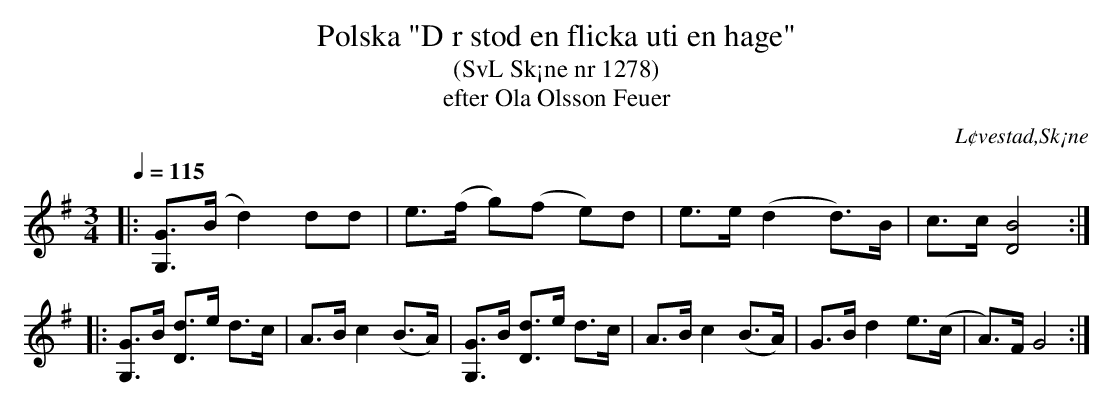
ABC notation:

X:1
T:Polska "D r stod en flicka uti en hage"
T:(SvL Sk¡ne nr 1278)
T:efter Ola Olsson Feuer
O:L¢vestad,Sk¡ne
M:3/4
L:1/8
K:G
Q:1/4=115
|: [GG,]>(B d2) dd | e>(f g)(f e)d | e>e (d2 d)>B | c>c [B4D4] :|
|:[GG,]>B [dD]>e d>c | A>B c2 (B>A) | [GG,]>B [dD]>e d>c | A>B c2 (B>A) | G>B d2 e>(c | A)>F G4:|
